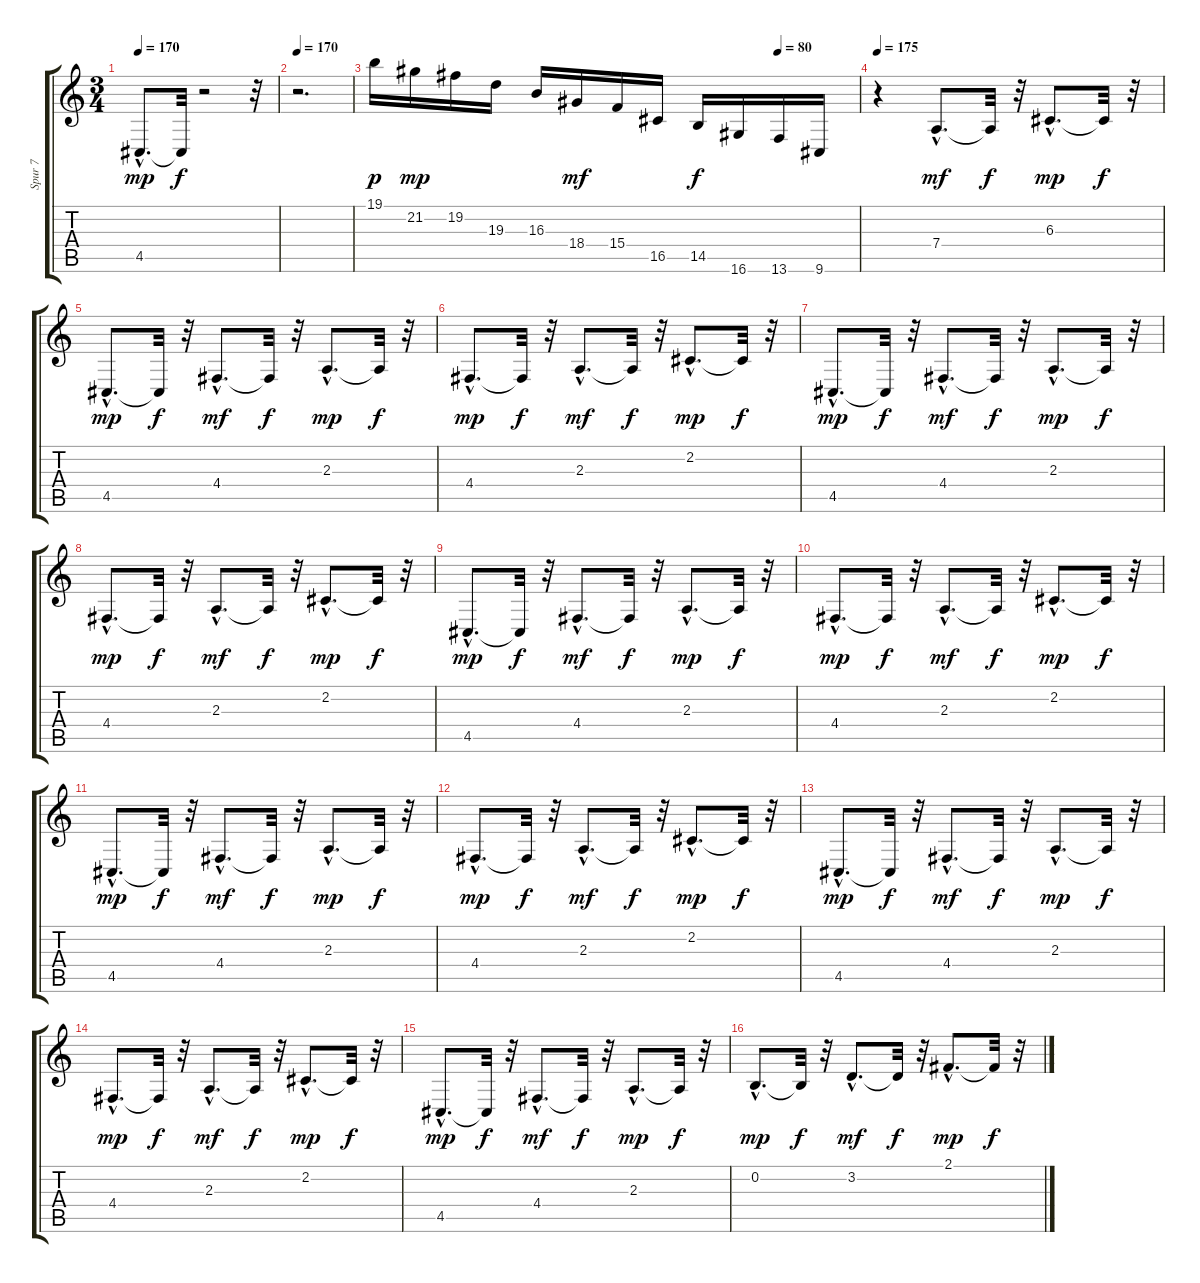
\track ("Spur 7" "Spur 7") {instrument electricpiano1}
\staff {score tabs}
\tuning (E4 B3 G3 D3 A2 E2) {hide}
\ts (3 4)
\tempo 170
\clef g2
\ks c
4.5{hac}.8{d dy mp} 4.5{t}.32{dy f} r.2 r.32 |
\tempo 170
r.2{d} |
\tempo (80 0.8333333333333334)
19.1.16{dy p} 21.2.16{dy mp} 19.2.16 19.3.16 16.3.16 18.4.16{dy mf} 15.4.16 16.5.16 14.5.16{dy f} 16.6.16 13.6.16 9.6.16 |
\tempo 175
r.4 7.4{hac}.8{d dy mf} 7.4{t}.32{dy f} r.32 6.3{hac}.8{d dy mp} 6.3{t}.32{dy f} r.32 |
4.5{hac}.8{d dy mp} 4.5{t}.32{dy f} r.32 4.4{hac}.8{d dy mf} 4.4{t}.32{dy f} r.32 2.3{hac}.8{d dy mp} 2.3{t}.32{dy f} r.32 |
4.4{hac}.8{d dy mp} 4.4{t}.32{dy f} r.32 2.3{hac}.8{d dy mf} 2.3{t}.32{dy f} r.32 2.2{hac}.8{d dy mp} 2.2{t}.32{dy f} r.32 |
4.5{hac}.8{d dy mp} 4.5{t}.32{dy f} r.32 4.4{hac}.8{d dy mf} 4.4{t}.32{dy f} r.32 2.3{hac}.8{d dy mp} 2.3{t}.32{dy f} r.32 |
4.4{hac}.8{d dy mp} 4.4{t}.32{dy f} r.32 2.3{hac}.8{d dy mf} 2.3{t}.32{dy f} r.32 2.2{hac}.8{d dy mp} 2.2{t}.32{dy f} r.32 |
4.5{hac}.8{d dy mp} 4.5{t}.32{dy f} r.32 4.4{hac}.8{d dy mf} 4.4{t}.32{dy f} r.32 2.3{hac}.8{d dy mp} 2.3{t}.32{dy f} r.32 |
4.4{hac}.8{d dy mp} 4.4{t}.32{dy f} r.32 2.3{hac}.8{d dy mf} 2.3{t}.32{dy f} r.32 2.2{hac}.8{d dy mp} 2.2{t}.32{dy f} r.32 |
4.5{hac}.8{d dy mp} 4.5{t}.32{dy f} r.32 4.4{hac}.8{d dy mf} 4.4{t}.32{dy f} r.32 2.3{hac}.8{d dy mp} 2.3{t}.32{dy f} r.32 |
4.4{hac}.8{d dy mp} 4.4{t}.32{dy f} r.32 2.3{hac}.8{d dy mf} 2.3{t}.32{dy f} r.32 2.2{hac}.8{d dy mp} 2.2{t}.32{dy f} r.32 |
4.5{hac}.8{d dy mp} 4.5{t}.32{dy f} r.32 4.4{hac}.8{d dy mf} 4.4{t}.32{dy f} r.32 2.3{hac}.8{d dy mp} 2.3{t}.32{dy f} r.32 |
4.4{hac}.8{d dy mp} 4.4{t}.32{dy f} r.32 2.3{hac}.8{d dy mf} 2.3{t}.32{dy f} r.32 2.2{hac}.8{d dy mp} 2.2{t}.32{dy f} r.32 |
4.5{hac}.8{d dy mp} 4.5{t}.32{dy f} r.32 4.4{hac}.8{d dy mf} 4.4{t}.32{dy f} r.32 2.3{hac}.8{d dy mp} 2.3{t}.32{dy f} r.32 |
0.2{hac}.8{d dy mp} 0.2{t}.32{dy f} r.32 3.2{hac}.8{d dy mf} 3.2{t}.32{dy f} r.32 2.1{hac}.8{d dy mp} 2.1{t}.32{dy f} r.32
